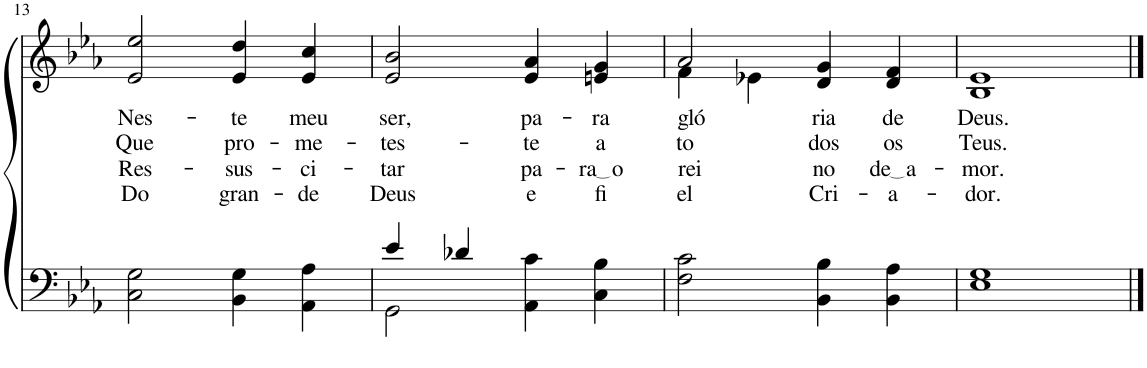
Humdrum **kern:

**kern	**kern	**text	**text	**text	**text
*part2	*part1	*part1	*part1	*part1	*part1
*staff2	*staff1	*staff1	*staff1	*staff1	*staff1
*I"Parte III e IV	*I"Parte I e II	*	*	*	*
!!LO:PB:g=z
*clefF4	*clefG2	*	*	*	*
*Trd1c2	*Trd1c2	*	*	*	*
*k[b-e-a-]	*k[b-e-a-]	*	*	*	*
*M4/4	*M4/4	*	*	*	*
=13	=13	=13	=13	=13	=13
!	!	!LO:LY:b	!LO:LY:b	!LO:LY:b	!LO:LY:b
2C\ 2G\	2e-/ 2ee-/	Nes-	Que	Res-	Do
!	!	!LO:LY:b	!LO:LY:b	!LO:LY:b	!LO:LY:b
4BB-\ 4G\	4e-/ 4dd/	-te	pro-	-sus-	gran-
!	!	!LO:LY:b	!LO:LY:b	!LO:LY:b	!LO:LY:b
4AA-\ 4A-\	4e-/ 4cc/	meu	-me-	-ci-	-de
=14	=14	=14	=14	=14	=14
*^	*	*	*	*	*
!	!	!	!LO:LY:b	!LO:LY:b	!LO:LY:b	!LO:LY:b
4e-/	2GG\	2e-/ 2b-/	ser,	-tes-	-tar	Deus
4d-X/	.	.	.	.	.	.
!	!	!	!LO:LY:b	!LO:LY:b	!LO:LY:b	!LO:LY:b
2ryy	4AA-\ 4c\	4e-/ 4a-/	pa-	-te	pa-	e
!	!	!	!LO:LY:b	!LO:LY:b	!LO:LY:b	!LO:LY:b
.	4C\ 4B-\	4en/ 4g/	-ra	a	ra o	fi-
=15	=15	=15	=15	=15	=15	=15
*	*	*^	*	*	*	*
!	!	!	!	!LO:LY:b	!LO:LY:b	!LO:LY:b	!LO:LY:b
*v	*v	*	*	*	*	*	*
2F\ 2c\	2a-/	4f\	gló-	to	rei-	-el
.	.	4e-X\	.	.	.	.
!	!	!	!LO:LY:b	!LO:LY:b	!LO:LY:b	!LO:LY:b
4BB-\ 4B-\	4d/ 4g/	2ryy	-ria	dos	-no	Cri-
!	!	!	!LO:LY:b	!LO:LY:b	!LO:LY:b	!LO:LY:b
4BB-\ 4A-\	4d/ 4f/	.	de	os	de a	-a-
*	*v	*v	*	*	*	*
=16	=16	=16	=16	=16	=16
!	!	!LO:LY:b	!LO:LY:b	!LO:LY:b	!LO:LY:b
1E- 1G	1B- 1e-	Deus.	Teus.	-mor.	-dor.
==	==	==	==	==	==
*-	*-	*-	*-	*-	*-
